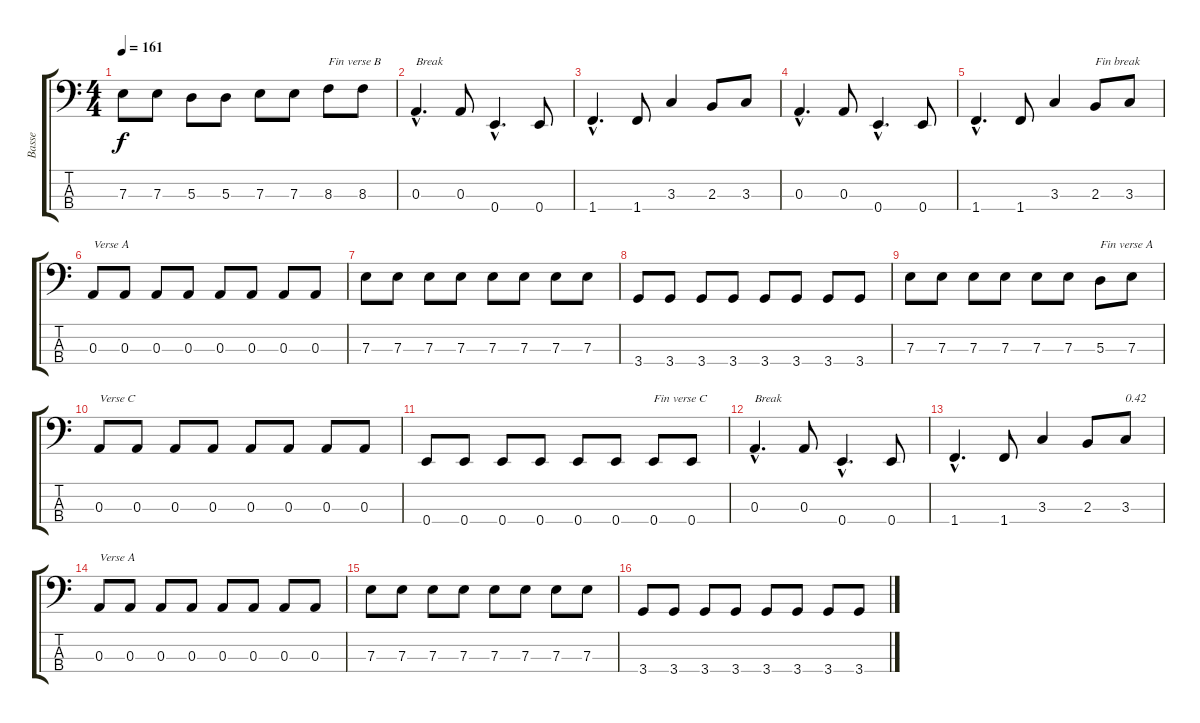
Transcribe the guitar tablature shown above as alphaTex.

\track ("Basse" "Basse") {instrument electricbassfinger}
\staff {score tabs}
\tuning (G2 D2 A1 E1) {hide}
\ts (4 4)
\tempo 161
\clef f4
\ks c
7.3.8{dy f} 7.3.8 5.3.8 5.3.8 7.3.8 7.3.8 8.3.8{txt "Fin verse B"} 8.3.8 |
0.3{hac}.4{d txt "Break"} 0.3.8 0.4{hac}.4{d} 0.4.8 |
1.4{hac}.4{d} 1.4.8 3.3.4 2.3.8 3.3.8 |
0.3{hac}.4{d} 0.3.8 0.4{hac}.4{d} 0.4.8 |
1.4{hac}.4{d} 1.4.8 3.3.4 2.3.8{txt "Fin break"} 3.3.8 |
0.3.8{txt "Verse A"} 0.3.8 0.3.8 0.3.8 0.3.8 0.3.8 0.3.8 0.3.8 |
7.3.8 7.3.8 7.3.8 7.3.8 7.3.8 7.3.8 7.3.8 7.3.8 |
3.4.8 3.4.8 3.4.8 3.4.8 3.4.8 3.4.8 3.4.8 3.4.8 |
7.3.8 7.3.8 7.3.8 7.3.8 7.3.8 7.3.8 5.3.8{txt "Fin verse A"} 7.3.8 |
0.3.8{txt "Verse C"} 0.3.8 0.3.8 0.3.8 0.3.8 0.3.8 0.3.8 0.3.8 |
0.4.8 0.4.8 0.4.8 0.4.8 0.4.8 0.4.8 0.4.8{txt "Fin verse C"} 0.4.8 |
0.3{hac}.4{d txt "Break"} 0.3.8 0.4{hac}.4{d} 0.4.8 |
1.4{hac}.4{d} 1.4.8 3.3.4 2.3.8 3.3.8{txt "0.42"} |
0.3.8{txt "Verse A"} 0.3.8 0.3.8 0.3.8 0.3.8 0.3.8 0.3.8 0.3.8 |
7.3.8 7.3.8 7.3.8 7.3.8 7.3.8 7.3.8 7.3.8 7.3.8 |
3.4.8 3.4.8 3.4.8 3.4.8 3.4.8 3.4.8 3.4.8 3.4.8
